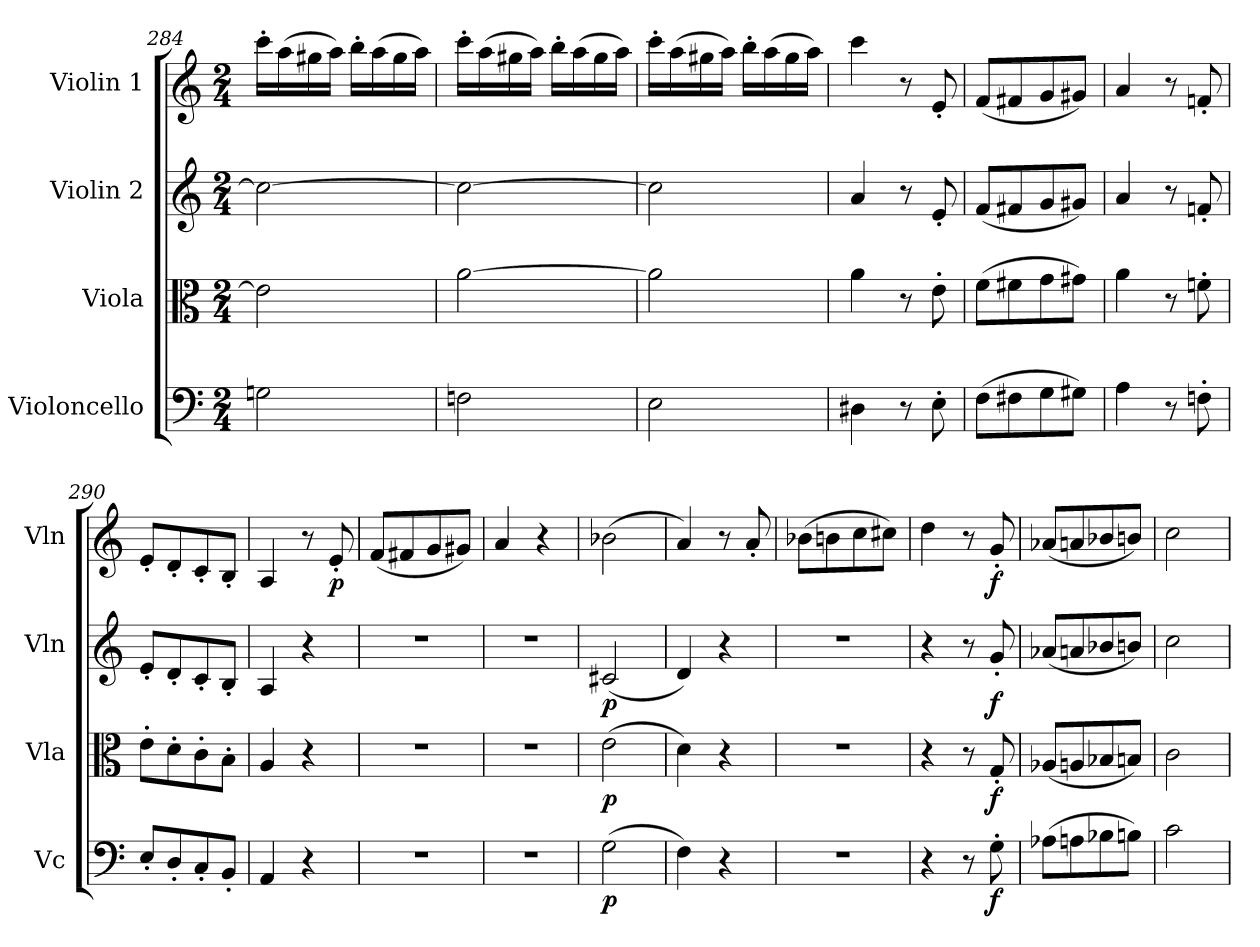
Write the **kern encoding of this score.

**kern	**dynam	**kern	**dynam	**kern	**dynam	**kern	**dynam
*part4	*part4	*part3	*part3	*part2	*part2	*part1	*part1
*staff4	*staff4	*staff3	*staff3	*staff2	*staff2	*staff1	*staff1
*I"Violoncello	*	*I"Viola	*	*I"Violin 2	*	*I"Violin 1	*
*I'Vc	*	*I'Vla	*	*I'Vln	*	*I'Vln	*
*clefF4	*	*clefC3	*	*clefG2	*	*clefG2	*
*k[]	*	*k[]	*	*k[]	*	*k[]	*
*M2/4	*	*M2/4	*	*M2/4	*	*M2/4	*
=284	=284	=284	=284	=284	=284	=284	=284
2Gn\	.	2e\]	.	2cc\_	.	16ccc'\LL	.
.	.	.	.	.	.	(>16aa\	.
.	.	.	.	.	.	16gg#X\	.
.	.	.	.	.	.	16aa\JJ)	.
.	.	.	.	.	.	16bb'\LL	.
.	.	.	.	.	.	(>16aa\	.
.	.	.	.	.	.	16gg#\	.
.	.	.	.	.	.	16aa\JJ)	.
=285	=285	=285	=285	=285	=285	=285	=285
2Fn\	.	[2a\	.	2cc\_	.	16ccc'\LL	.
.	.	.	.	.	.	(>16aa\	.
.	.	.	.	.	.	16gg#X\	.
.	.	.	.	.	.	16aa\JJ)	.
.	.	.	.	.	.	16bb'\LL	.
.	.	.	.	.	.	(>16aa\	.
.	.	.	.	.	.	16gg#\	.
.	.	.	.	.	.	16aa\JJ)	.
!!LO:LB:g=z
=286	=286	=286	=286	=286	=286	=286	=286
2E\	.	2a\]	.	2cc\]	.	16ccc'\LL	.
.	.	.	.	.	.	(>16aa\	.
.	.	.	.	.	.	16gg#X\	.
.	.	.	.	.	.	16aa\JJ)	.
.	.	.	.	.	.	16bb'\LL	.
.	.	.	.	.	.	(>16aa\	.
.	.	.	.	.	.	16gg#\	.
.	.	.	.	.	.	16aa\JJ)	.
=287	=287	=287	=287	=287	=287	=287	=287
4D#X\	.	4a\	.	4a/	.	4ccc\	.
8r	.	8r	.	8r	.	8r	.
8E'\	.	8e'\	.	8e'/	.	8e'/	.
=288	=288	=288	=288	=288	=288	=288	=288
(>8F\L	.	(>8f\L	.	(<8f/L	.	(<8f/L	.
8F#X\	.	8f#X\	.	8f#X/	.	8f#X/	.
8G\	.	8g\	.	8g/	.	8g/	.
8G#X\J)	.	8g#X\J)	.	8g#X/J)	.	8g#X/J)	.
=289	=289	=289	=289	=289	=289	=289	=289
4A\	.	4a\	.	4a/	.	4a/	.
8r	.	8r	.	8r	.	8r	.
8Fn'\	.	8fn'\	.	8fn'/	.	8fn'/	.
=290	=290	=290	=290	=290	=290	=290	=290
8E'/L	.	8e'\L	.	8e'/L	.	8e'/L	.
8D'/	.	8d'\	.	8d'/	.	8d'/	.
8C'/	.	8c'\	.	8c'/	.	8c'/	.
8BB'/J	.	8B'\J	.	8B'/J	.	8B'/J	.
=291	=291	=291	=291	=291	=291	=291	=291
4AA/	.	4A/	.	4A/	.	4A/	.
4r	.	4r	.	4r	.	8r	.
!	!	!	!	!	!	!	!LO:DY:b
.	.	.	.	.	.	8e'/	p
=292	=292	=292	=292	=292	=292	=292	=292
2r	.	2r	.	2r	.	(<8f/L	.
.	.	.	.	.	.	8f#X/	.
.	.	.	.	.	.	8g/	.
.	.	.	.	.	.	8g#X/J)	.
!!LO:LB:g=z
=293	=293	=293	=293	=293	=293	=293	=293
2r	.	2r	.	2r	.	4a/	.
.	.	.	.	.	.	4r	.
=294	=294	=294	=294	=294	=294	=294	=294
!	!LO:DY:b	!	!LO:DY:b	!	!LO:DY:b	!	!
(>2G\	p	(>2e\	p	(<2c#X/	p	(>2b-X\	.
=295	=295	=295	=295	=295	=295	=295	=295
4F\)	.	4d\)	.	4d/)	.	4a/)	.
4r	.	4r	.	4r	.	8r	.
.	.	.	.	.	.	8a'/	.
=296	=296	=296	=296	=296	=296	=296	=296
2r	.	2r	.	2r	.	(>8b-X\L	.
.	.	.	.	.	.	8bn\	.
.	.	.	.	.	.	8cc\	.
.	.	.	.	.	.	8cc#X\J)	.
=297	=297	=297	=297	=297	=297	=297	=297
4r	.	4r	.	4r	.	4dd\	.
8r	.	8r	.	8r	.	8r	.
!	!LO:DY:b	!	!LO:DY:b	!	!LO:DY:b	!	!LO:DY:b
8G'\	f	8G'/	f	8g'/	f	8g'/	f
=298	=298	=298	=298	=298	=298	=298	=298
(>8A-X\L	.	(<8A-X/L	.	(<8a-X/L	.	(<8a-X/L	.
8An\	.	8An/	.	8an/	.	8an/	.
8B-X\	.	8B-X/	.	8b-X/	.	8b-X/	.
8Bn\J)	.	8Bn/J)	.	8bn/J)	.	8bn/J)	.
=299	=299	=299	=299	=299	=299	=299	=299
2c\	.	2c\	.	2cc\	.	2cc\	.
=	=	=	=	=	=	=	=
*-	*-	*-	*-	*-	*-	*-	*-
